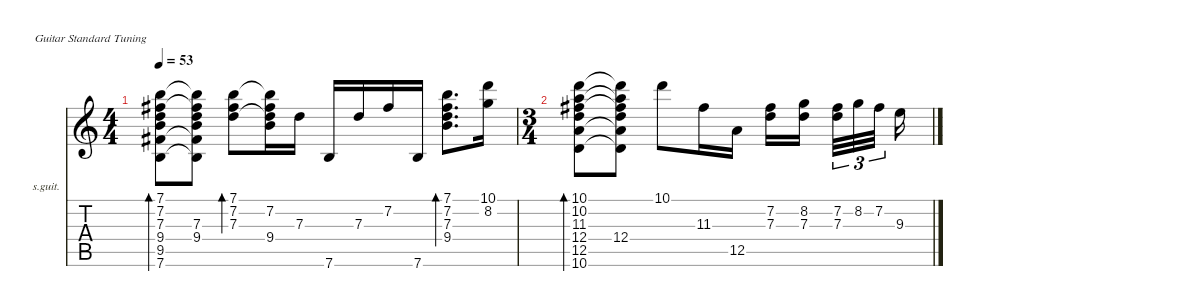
\defaultSystemsLayout 4
\hideDynamics
\bracketExtendMode nobrackets
\firstSystemTrackNameOrientation horizontal
\otherSystemsTrackNameOrientation horizontal
\track ("Acoustic Guitar" "s.guit.") {instrument acousticguitarsteel}
\staff {score tabs}
\tuning (E4 B3 G3 D3 A2 E2)
\ts (4 4)
\tempo 53
\clef g2
\ks c
(7.1 7.2{acc #} 7.3 9.4 9.5{acc #} 7.6).8{bd 60 dy f beam Down} (7.1{t} 7.2{t acc #} 7.3 9.4 9.5{t acc #} 7.6{t}).8{beam Down} (7.1 7.2{acc #} 7.3).8{bd 60 beam Down} (7.1{t} 7.2{acc #} 7.3{t} 9.4).16{beam Down} 7.3.16{beam Down} 7.6.16{beam Up} 7.3.16{beam Up} 7.2{acc #}.16{beam Up} 7.6.16{beam Up} (7.1 7.2{acc #} 7.3 9.4).8{d bd 60 beam Down} (10.1 8.2).16{beam Down} |
\ts (3 4)
(10.1 10.2 11.3{acc #} 12.4 12.5 10.6).8{bd 60 beam Down} (10.1{t} 10.2{t} 11.3{t acc #} 12.4 12.5{t} 10.6{t}).8{beam Down} 10.1.8{beam Down} 11.3{acc #}.16{beam Down} 12.5.16{beam Down} (7.2{acc #} 7.3).16{beam Down} (8.2 7.3).16{beam Down} (7.2{acc #} 7.3).32{tu (3 2) beam Down} 8.2.32{tu (3 2) beam Down} 7.2{acc #}.32{tu (3 2) beam Down} 9.3.16{beam Down}
